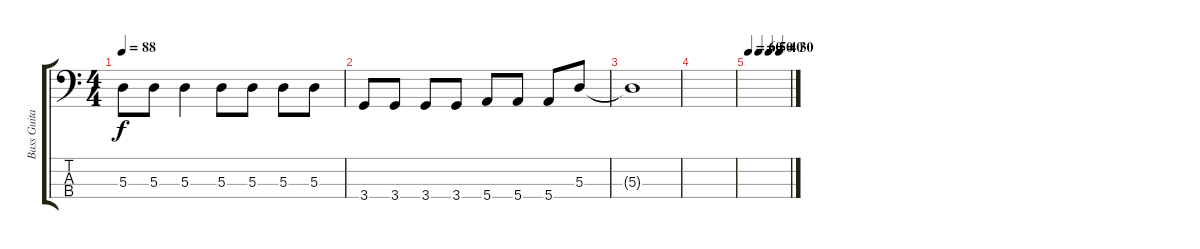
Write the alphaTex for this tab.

\track ("Bass Guitar" "Bass Guita") {instrument electricbassfinger}
\staff {score tabs}
\tuning (G2 D2 A1 E1) {hide}
\ts (4 4)
\tempo 88
\clef f4
\ks c
5.3.8{dy f} 5.3.8 5.3.4 5.3.8 5.3.8 5.3.8 5.3.8 |
3.4.8 3.4.8 3.4.8 3.4.8 5.4.8 5.4.8 5.4.8 5.3.8 |
5.3{t}.1 |
|
\tempo 60
\tempo (50 0.25)
\tempo (40 0.5)
\tempo (30 0.75)
